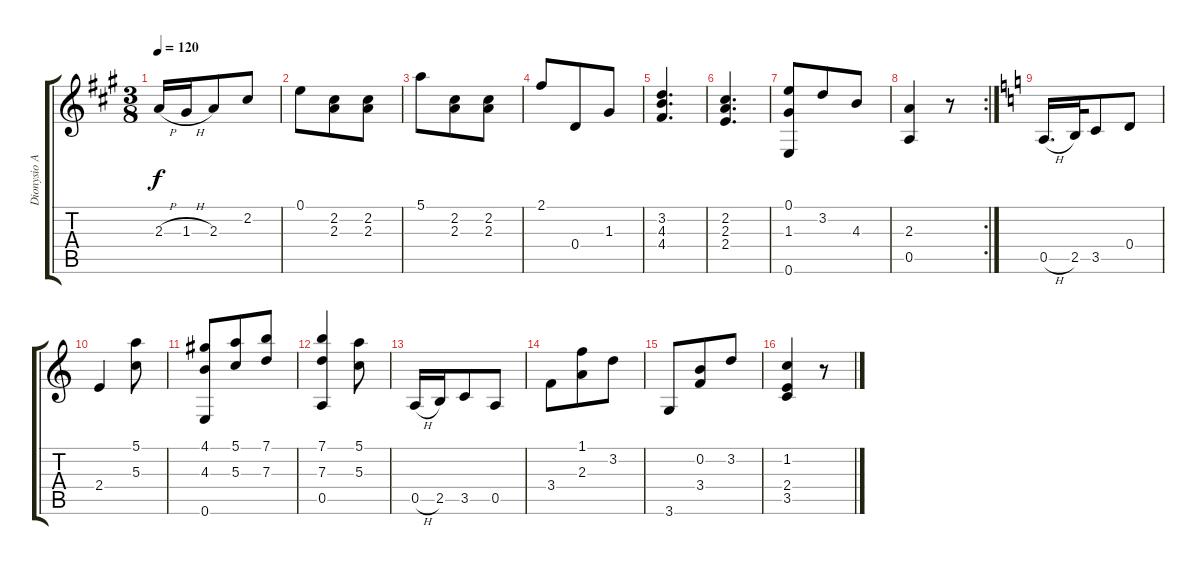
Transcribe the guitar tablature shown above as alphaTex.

\track ("Dionysio Aguado" "Dionysio A") {instrument acousticguitarnylon}
\staff {score tabs}
\tuning (E4 B3 G3 D3 A2 E2) {hide}
\ts (3 8)
\tempo 120
\clef g2
\ks a
2.3{h}.16{dy f} 1.3{h}.16 2.3.8 2.2.8 |
0.1.8 (2.2 2.3).8 (2.2 2.3).8 |
5.1.8 (2.2 2.3).8 (2.2 2.3).8 |
2.1.8 0.4.8 1.3.8 |
(3.2 4.3 4.4).4{d} |
(2.2 2.3 2.4).4{d} |
(0.1 1.3 0.6).8 3.2.8 4.3.8 |
\rc 2
(2.3 0.5).4 r.8 |
\ks c
0.5{h}.16{d} 2.5.32 3.5.8 0.4.8 |
2.4.4 (5.1 5.3).8 |
(4.1 4.3 0.6).8 (5.1 5.3).8 (7.1 7.3).8 |
(7.1 7.3 0.5).4 (5.1 5.3).8 |
0.5{h}.16 2.5.16 3.5.8 0.5.8 |
3.4.8 (1.1 2.3).8 3.2.8 |
3.6.8 (0.2 3.4).8 3.2.8 |
(1.2 2.4 3.5).4 r.8
